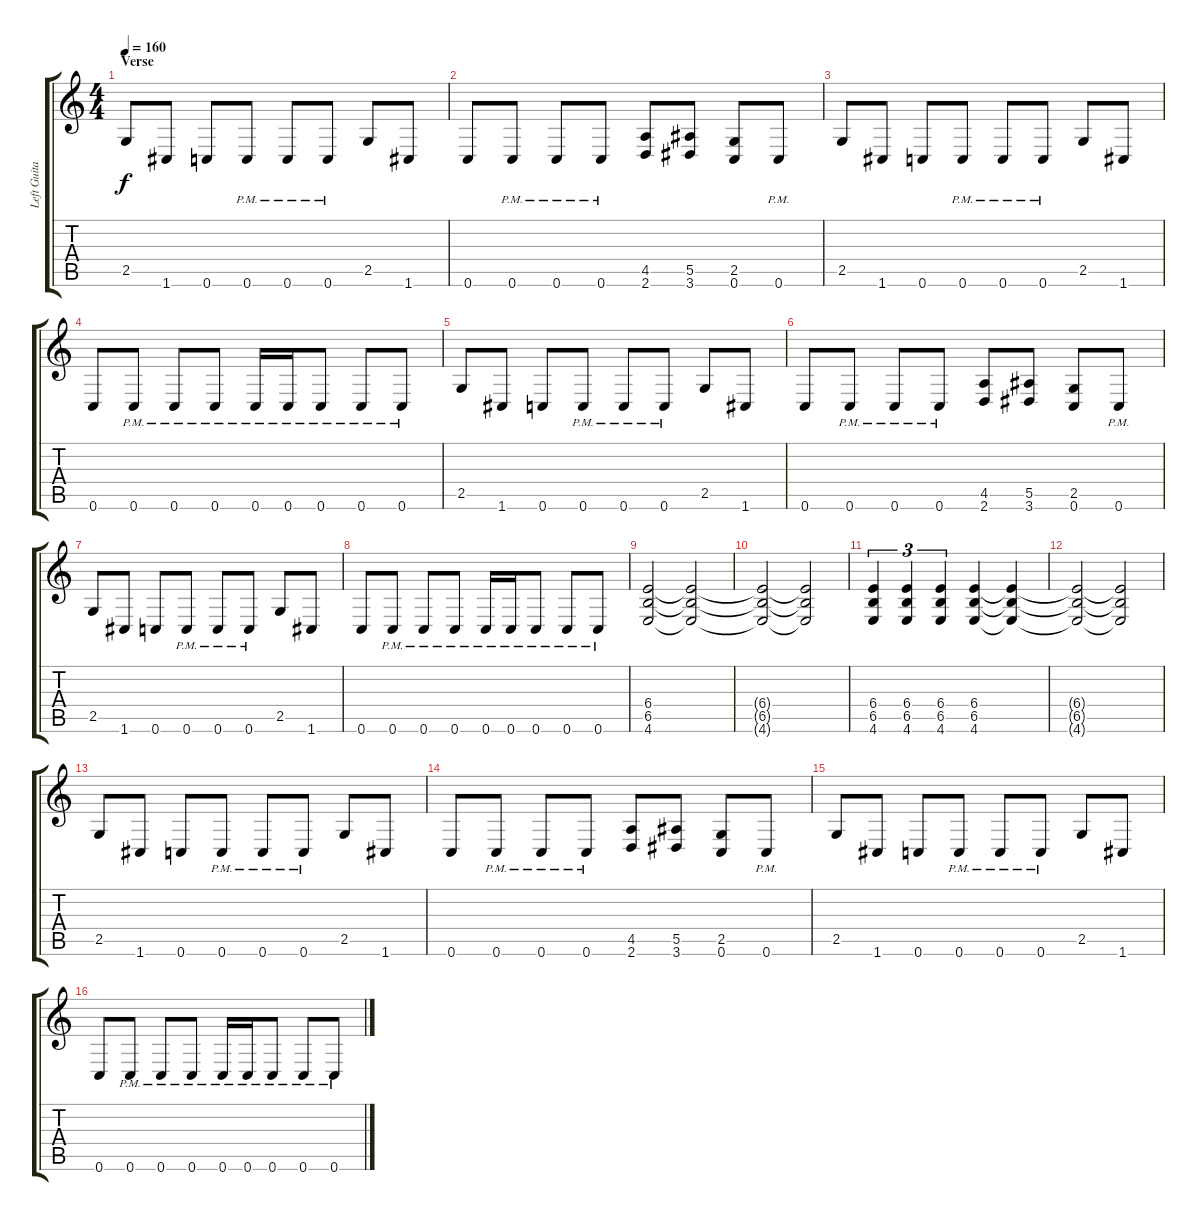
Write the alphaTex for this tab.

\track ("Left Guitar" "Left Guita") {instrument distortionguitar}
\staff {score tabs}
\tuning (C4 G3 Eb3 Bb2 F2 C2) {hide}
\ts (4 4)
\section ("" "Verse")
\tempo 160
\clef g2
\ks c
2.5.8{dy f} 1.6.8 0.6.8 0.6{pm}.8 0.6{pm}.8 0.6{pm}.8 2.5.8 1.6.8 |
0.6.8 0.6{pm}.8 0.6{pm}.8 0.6{pm}.8 (4.5 2.6).8 (5.5 3.6).8 (2.5 0.6).8 0.6{pm}.8 |
2.5.8 1.6.8 0.6.8 0.6{pm}.8 0.6{pm}.8 0.6{pm}.8 2.5.8 1.6.8 |
0.6.8 0.6{pm}.8 0.6{pm}.8 0.6{pm}.8 0.6{pm}.16 0.6{pm}.16 0.6{pm}.8 0.6{pm}.8 0.6{pm}.8 |
2.5.8 1.6.8 0.6.8 0.6{pm}.8 0.6{pm}.8 0.6{pm}.8 2.5.8 1.6.8 |
0.6.8 0.6{pm}.8 0.6{pm}.8 0.6{pm}.8 (4.5 2.6).8 (5.5 3.6).8 (2.5 0.6).8 0.6{pm}.8 |
2.5.8 1.6.8 0.6.8 0.6{pm}.8 0.6{pm}.8 0.6{pm}.8 2.5.8 1.6.8 |
0.6.8 0.6{pm}.8 0.6{pm}.8 0.6{pm}.8 0.6{pm}.16 0.6{pm}.16 0.6{pm}.8 0.6{pm}.8 0.6{pm}.8 |
(6.4 6.5 4.6).2 (6.4{t} 6.5{t} 4.6{t}).2 |
(6.4{t} 6.5{t} 4.6{t}).2 (6.4{t} 6.5{t} 4.6{t}).2 |
(6.4 6.5 4.6).4{tu (3 2)} (6.4 6.5 4.6).4{tu (3 2)} (6.4 6.5 4.6).4{tu (3 2)} (6.4 6.5 4.6).4 (6.4{t} 6.5{t} 4.6{t}).4 |
(6.4{t} 6.5{t} 4.6{t}).2 (6.4{t} 6.5{t} 4.6{t}).2 |
2.5.8 1.6.8 0.6.8 0.6{pm}.8 0.6{pm}.8 0.6{pm}.8 2.5.8 1.6.8 |
0.6.8 0.6{pm}.8 0.6{pm}.8 0.6{pm}.8 (4.5 2.6).8 (5.5 3.6).8 (2.5 0.6).8 0.6{pm}.8 |
2.5.8 1.6.8 0.6.8 0.6{pm}.8 0.6{pm}.8 0.6{pm}.8 2.5.8 1.6.8 |
0.6.8 0.6{pm}.8 0.6{pm}.8 0.6{pm}.8 0.6{pm}.16 0.6{pm}.16 0.6{pm}.8 0.6{pm}.8 0.6{pm}.8
